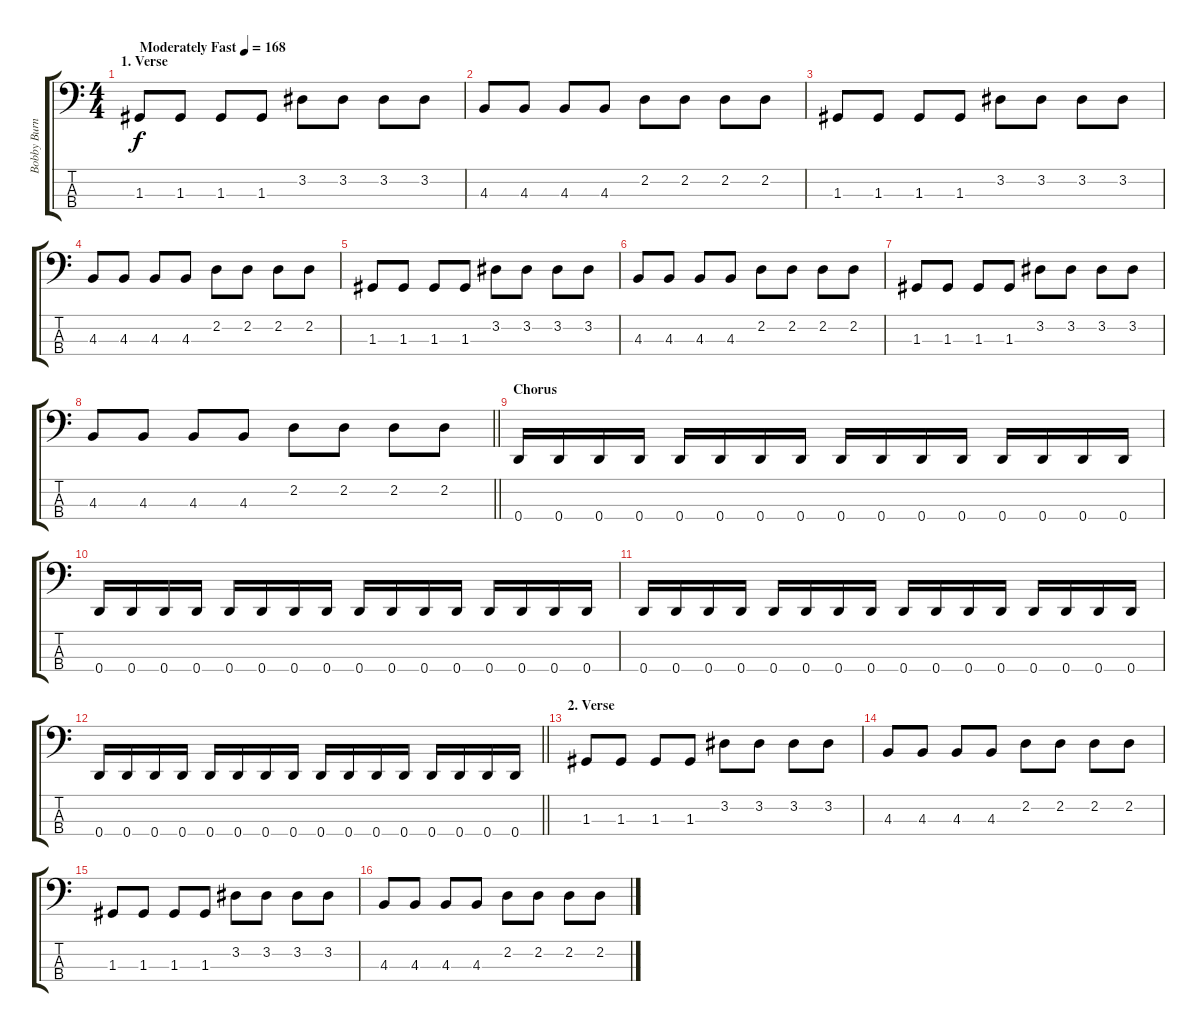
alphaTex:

\track ("Bobby Burns (Bass)" "Bobby Burn") {instrument electricbasspick}
\staff {score tabs}
\tuning (F2 C2 G1 D1) {hide}
\ts (4 4)
\section ("" "1. Verse")
\tempo (168 "Moderately Fast")
\clef f4
\ks c
1.3.8{dy f instrument electricbasspick} 1.3.8 1.3.8 1.3.8 3.2.8 3.2.8 3.2.8 3.2.8 |
4.3.8 4.3.8 4.3.8 4.3.8 2.2.8 2.2.8 2.2.8 2.2.8 |
1.3.8 1.3.8 1.3.8 1.3.8 3.2.8 3.2.8 3.2.8 3.2.8 |
4.3.8 4.3.8 4.3.8 4.3.8 2.2.8 2.2.8 2.2.8 2.2.8 |
1.3.8 1.3.8 1.3.8 1.3.8 3.2.8 3.2.8 3.2.8 3.2.8 |
4.3.8 4.3.8 4.3.8 4.3.8 2.2.8 2.2.8 2.2.8 2.2.8 |
1.3.8 1.3.8 1.3.8 1.3.8 3.2.8 3.2.8 3.2.8 3.2.8 |
\barLineRight lightlight
4.3.8 4.3.8 4.3.8 4.3.8 2.2.8 2.2.8 2.2.8 2.2.8 |
\section ("" "Chorus")
0.4.16 0.4.16 0.4.16 0.4.16 0.4.16 0.4.16 0.4.16 0.4.16 0.4.16 0.4.16 0.4.16 0.4.16 0.4.16 0.4.16 0.4.16 0.4.16 |
0.4.16 0.4.16 0.4.16 0.4.16 0.4.16 0.4.16 0.4.16 0.4.16 0.4.16 0.4.16 0.4.16 0.4.16 0.4.16 0.4.16 0.4.16 0.4.16 |
0.4.16 0.4.16 0.4.16 0.4.16 0.4.16 0.4.16 0.4.16 0.4.16 0.4.16 0.4.16 0.4.16 0.4.16 0.4.16 0.4.16 0.4.16 0.4.16 |
\barLineRight lightlight
0.4.16 0.4.16 0.4.16 0.4.16 0.4.16 0.4.16 0.4.16 0.4.16 0.4.16 0.4.16 0.4.16 0.4.16 0.4.16 0.4.16 0.4.16 0.4.16 |
\section ("" "2. Verse")
1.3.8 1.3.8 1.3.8 1.3.8 3.2.8 3.2.8 3.2.8 3.2.8 |
4.3.8 4.3.8 4.3.8 4.3.8 2.2.8 2.2.8 2.2.8 2.2.8 |
1.3.8 1.3.8 1.3.8 1.3.8 3.2.8 3.2.8 3.2.8 3.2.8 |
4.3.8 4.3.8 4.3.8 4.3.8 2.2.8 2.2.8 2.2.8 2.2.8
